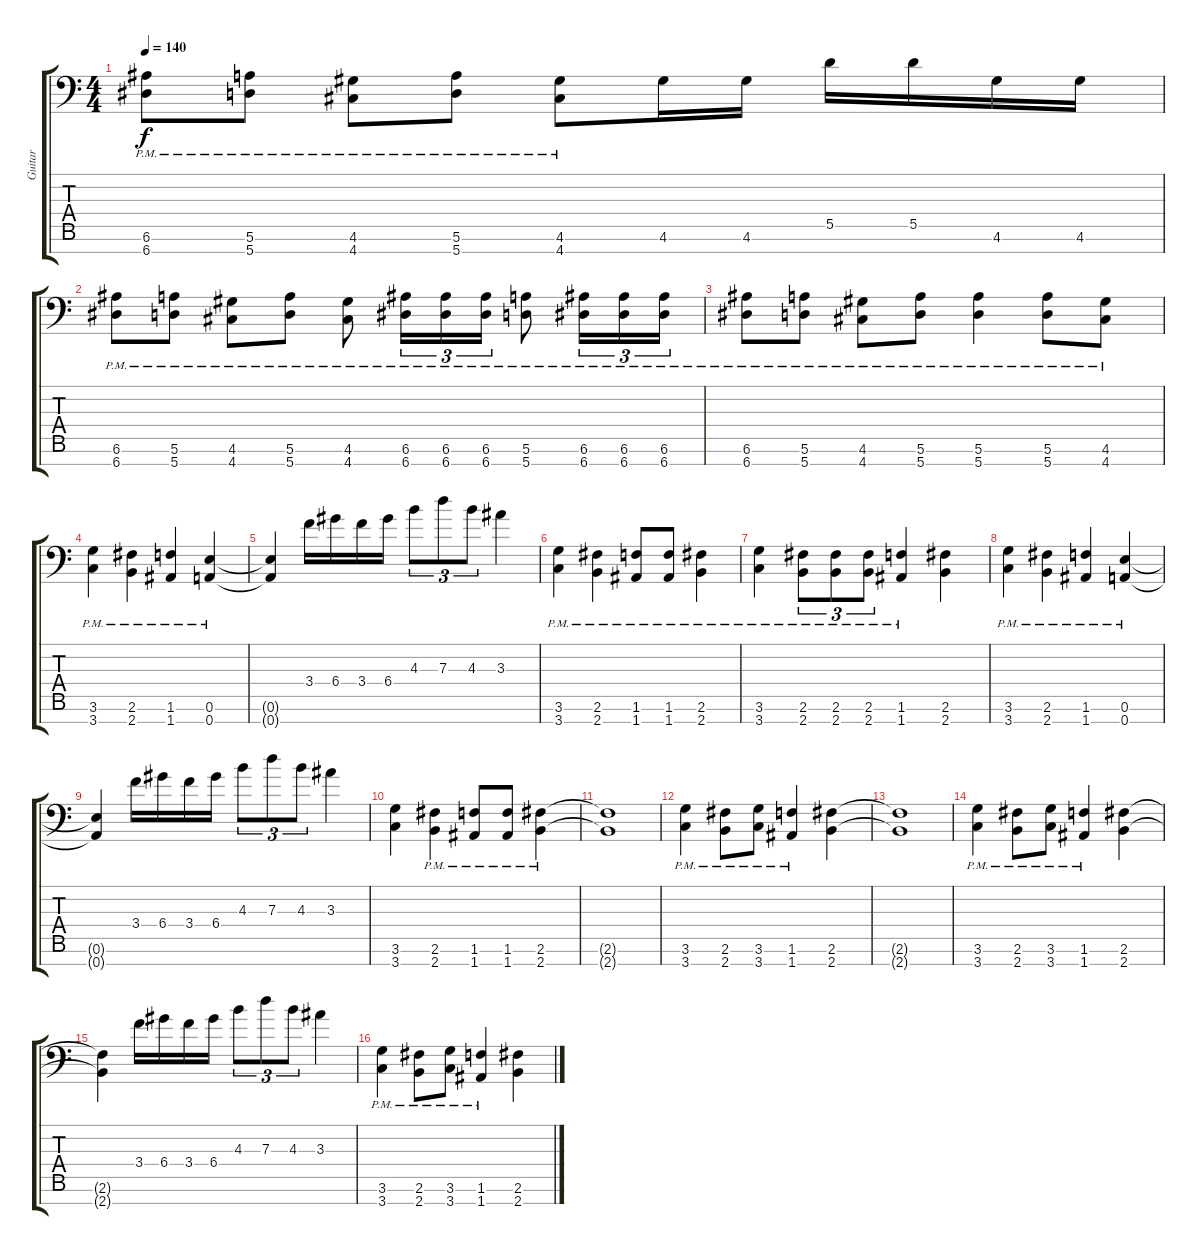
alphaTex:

\track ("Guitar" "Guitar") {instrument distortionguitar}
\staff {score tabs}
\tuning (E4 B3 G3 D3 A2 E2 A1) {hide}
\ts (4 4)
\tempo 140
\clef f4
\ks c
(6.6{pm} 6.7{pm}).8{dy f} (5.6{pm} 5.7{pm}).8 (4.6{pm} 4.7{pm}).8 (5.6{pm} 5.7{pm}).8 (4.6{pm} 4.7{pm}).8 4.6.16 4.6.16 5.5.16 5.5.16 4.6.16 4.6.16 |
(6.6{pm} 6.7{pm}).8 (5.6{pm} 5.7{pm}).8 (4.6{pm} 4.7{pm}).8 (5.6{pm} 5.7{pm}).8 (4.6{pm} 4.7{pm}).8 (6.6{pm} 6.7{pm}).16{tu (3 2)} (6.6{pm} 6.7{pm}).16{tu (3 2)} (6.6{pm} 6.7{pm}).16{tu (3 2)} (5.6{pm} 5.7{pm}).8 (6.6{pm} 6.7{pm}).16{tu (3 2)} (6.6{pm} 6.7{pm}).16{tu (3 2)} (6.6{pm} 6.7{pm}).16{tu (3 2)} |
(6.6{pm} 6.7{pm}).8 (5.6{pm} 5.7{pm}).8 (4.6{pm} 4.7{pm}).8 (5.6{pm} 5.7{pm}).8 (5.6{pm} 5.7{pm}).4 (5.6{pm} 5.7{pm}).8 (4.6{pm} 4.7{pm}).8 |
(3.6{pm} 3.7{pm}).4 (2.6{pm} 2.7{pm}).4 (1.6{pm} 1.7{pm}).4 (0.6{pm} 0.7{pm}).4 |
(0.6{t} 0.7{t}).4 3.4.16 6.4.16 3.4.16 6.4.16 4.3.8{tu (3 2)} 7.3.8{tu (3 2)} 4.3.8{tu (3 2)} 3.3.4 |
(3.6{pm} 3.7{pm}).4 (2.6{pm} 2.7{pm}).4 (1.6{pm} 1.7{pm}).8 (1.6{pm} 1.7{pm}).8 (2.6{pm} 2.7{pm}).4 |
(3.6{pm} 3.7{pm}).4 (2.6{pm} 2.7{pm}).8{tu (3 2)} (2.6{pm} 2.7{pm}).8{tu (3 2)} (2.6{pm} 2.7{pm}).8{tu (3 2)} (1.6{pm} 1.7{pm}).4 (2.6 2.7).4 |
(3.6{pm} 3.7{pm}).4 (2.6{pm} 2.7{pm}).4 (1.6{pm} 1.7{pm}).4 (0.6{pm} 0.7{pm}).4 |
(0.6{t} 0.7{t}).4 3.4.16 6.4.16 3.4.16 6.4.16 4.3.8{tu (3 2)} 7.3.8{tu (3 2)} 4.3.8{tu (3 2)} 3.3.4 |
(3.6 3.7).4 (2.6{pm} 2.7{pm}).4 (1.6{pm} 1.7{pm}).8 (1.6{pm} 1.7{pm}).8 (2.6{pm} 2.7{pm}).4 |
(2.6{t} 2.7{t}).1 |
(3.6{pm} 3.7{pm}).4 (2.6{pm} 2.7{pm}).8 (3.6{pm} 3.7{pm}).8 (1.6{pm} 1.7{pm}).4 (2.6 2.7).4 |
(2.6{t} 2.7{t}).1 |
(3.6{pm} 3.7{pm}).4 (2.6{pm} 2.7{pm}).8 (3.6{pm} 3.7{pm}).8 (1.6{pm} 1.7{pm}).4 (2.6 2.7).4 |
(2.6{t} 2.7{t}).4 3.4.16 6.4.16 3.4.16 6.4.16 4.3.8{tu (3 2)} 7.3.8{tu (3 2)} 4.3.8{tu (3 2)} 3.3.4 |
(3.6{pm} 3.7{pm}).4 (2.6{pm} 2.7{pm}).8 (3.6{pm} 3.7{pm}).8 (1.6{pm} 1.7{pm}).4 (2.6 2.7).4
